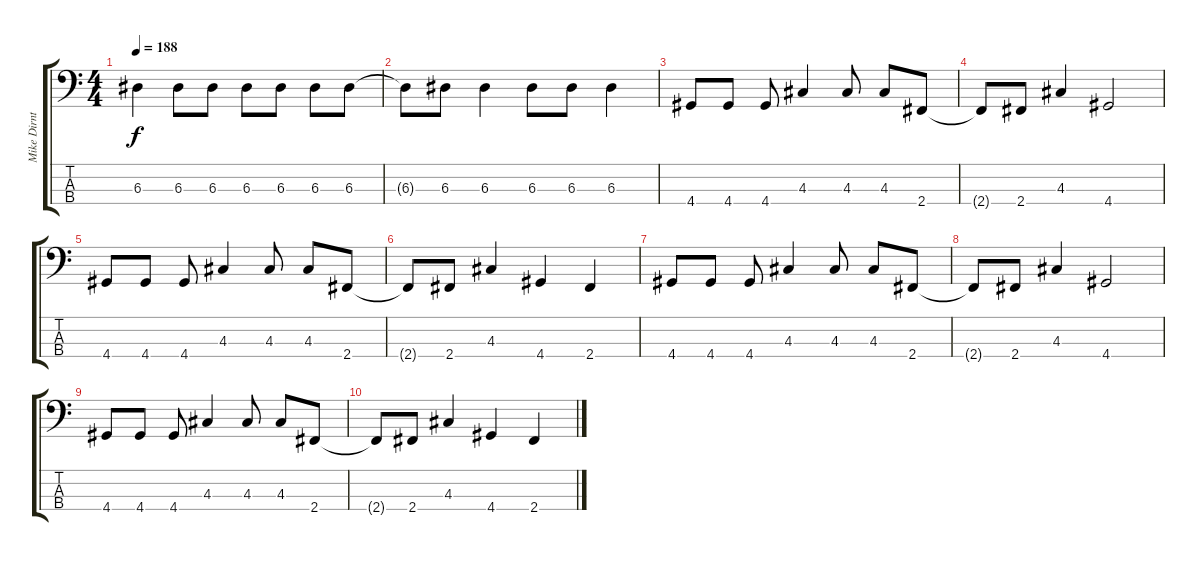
\track ("Mike Dirnt" "Mike Dirnt") {instrument electricbasspick}
\staff {score tabs}
\tuning (G2 D2 A1 E1) {hide}
\ts (4 4)
\tempo 188
\clef f4
\ks c
6.3.4{dy f} 6.3.8 6.3.8 6.3.8 6.3.8 6.3.8 6.3.8 |
6.3{t}.8 6.3.8 6.3.4 6.3.8 6.3.8 6.3.4 |
4.4.8 4.4.8 4.4.8 4.3.4 4.3.8 4.3.8 2.4.8 |
2.4{t}.8 2.4.8 4.3.4 4.4.2 |
4.4.8 4.4.8 4.4.8 4.3.4 4.3.8 4.3.8 2.4.8 |
2.4{t}.8 2.4.8 4.3.4 4.4.4 2.4.4 |
4.4.8 4.4.8 4.4.8 4.3.4 4.3.8 4.3.8 2.4.8 |
2.4{t}.8 2.4.8 4.3.4 4.4.2 |
4.4.8 4.4.8 4.4.8 4.3.4 4.3.8 4.3.8 2.4.8 |
2.4{t}.8 2.4.8 4.3.4 4.4.4 2.4.4
